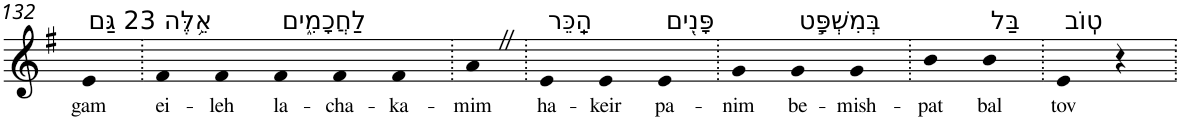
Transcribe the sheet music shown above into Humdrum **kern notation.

**kern	**text
*part1	*part1
*staff1	*staff1
*I"Piano	*
*I'Pno	*
!!LO:PB:g=z
*clefG2	*
*k[f#]	*
*G:	*
=132	=132
!LO:TX:a:t=23 גַּם	!
!	!LO:LY:b
4e	gam
=133.	=133.
!LO:TX:a:t=אֵ֥לֶּה	!
!	!LO:LY:b
4f#	ei-
!	!LO:LY:b
4f#	-leh
!LO:TX:a:t=לַחֲכָמִ֑ים	!
!	!LO:LY:b
4f#	la-
!	!LO:LY:b
4f#	-cha-
!	!LO:LY:b
4f#	-ka-
=134.	=134.
!	!LO:LY:b
4aZ	-mim
=135.	=135.
!LO:TX:a:t=הַֽכֵּר	!
!	!LO:LY:b
4e	ha-
!	!LO:LY:b
4e	-keir
!LO:TX:a:t=פָּנִ֖ים	!
!	!LO:LY:b
4e	pa-
=136.	=136.
!	!LO:LY:b
4g	-nim
!LO:TX:a:t=בְּמִשְׁפָּ֣ט	!
!	!LO:LY:b
4g	be-
!	!LO:LY:b
4g	-mish-
=137.	=137.
!	!LO:LY:b
4b	-pat
!LO:TX:a:t=בַּל	!
!	!LO:LY:b
4b	bal
=138.	=138.
!LO:TX:a:t=טֽוֹב	!
!	!LO:LY:b
4e	tov
4r	.
=.	=.
*-	*-
